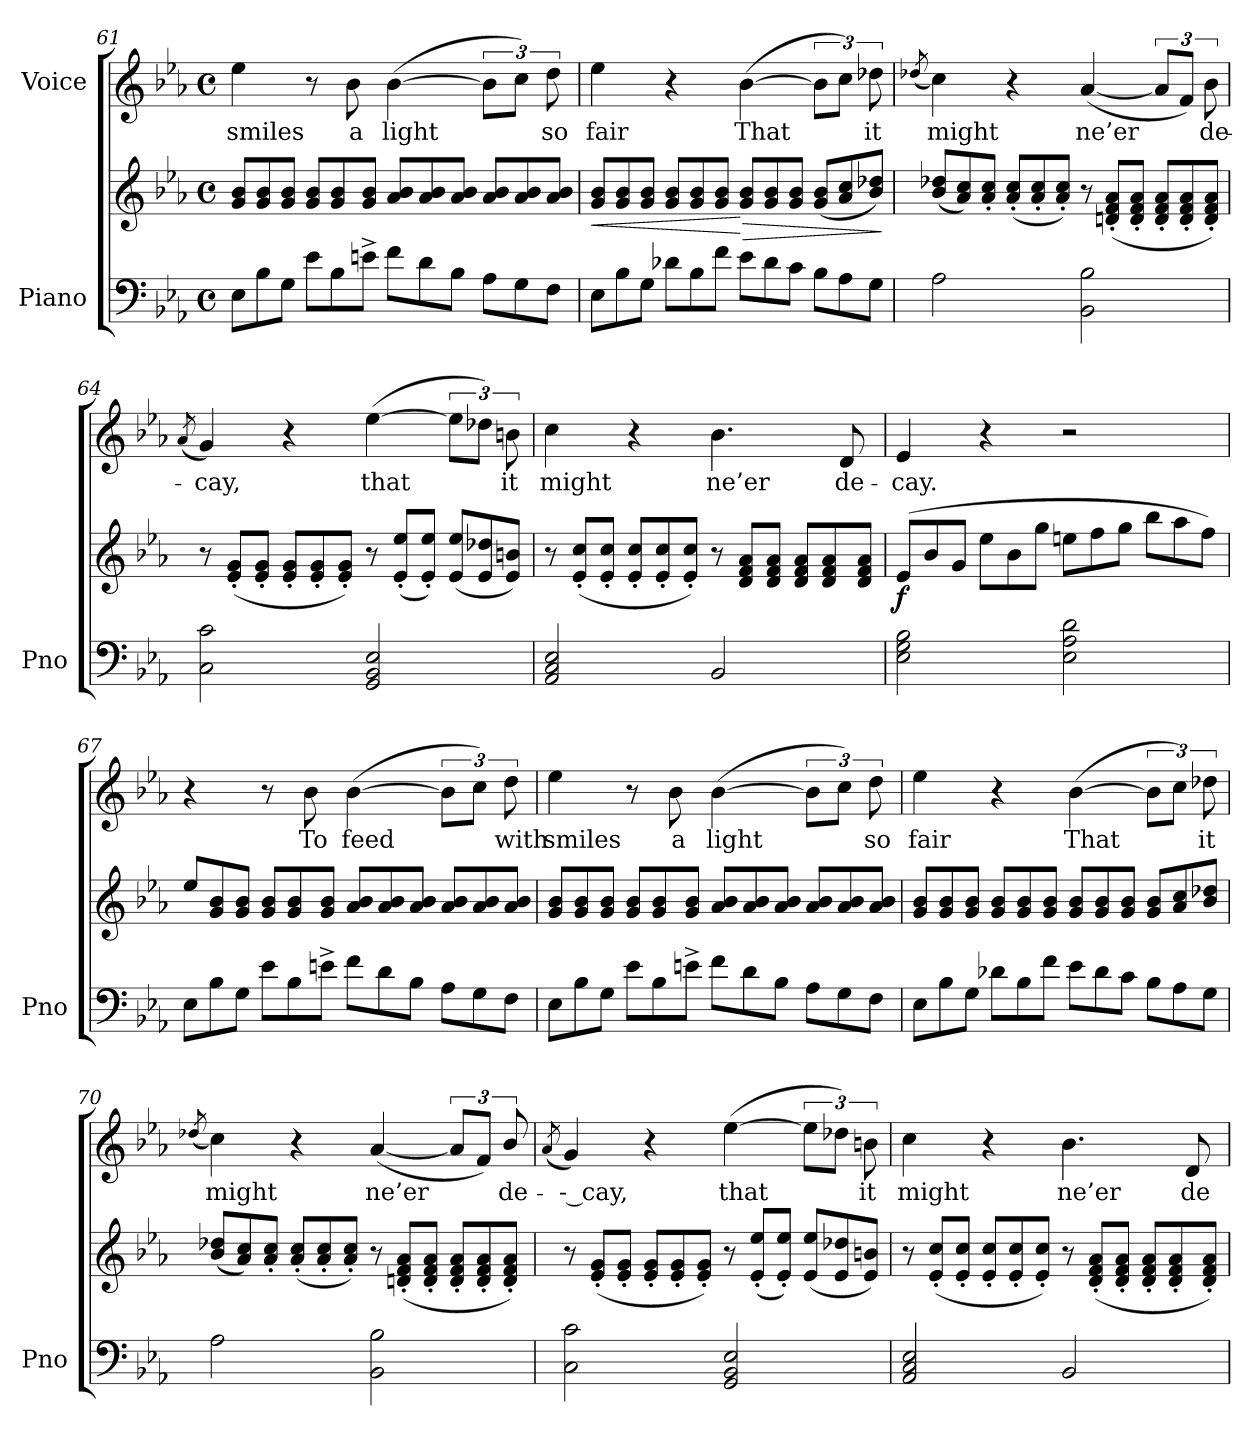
**kern	**kern	**dynam	**kern	**text
*part2	*part2	*part2	*part1	*part1
*staff3	*staff2	*staff2/3	*staff1	*staff1
*I"Piano	*	*	*I"Voice	*
*I'Pno	*	*	*	*
*clefF4	*clefG2	*	*clefG2	*
*k[b-e-a-]	*k[b-e-a-]	*	*k[b-e-a-]	*
*M4/4	*M4/4	*	*M4/4	*
*met(c)	*met(c)	*	*met(c)	*
*Xtuplet	*Xtuplet	*	*	*
=61	=61	=61	=61	=61
12E-\L	12g/ 12b-/L	.	4ee-\	smiles
12B-\	12g/ 12b-/	.	.	.
12G\J	12g/ 12b-/J	.	.	.
12e-\L	12g/ 12b-/L	.	8r	.
12B-\	12g/ 12b-/	.	.	.
.	.	.	8b-\	a
12en^\J	12g/ 12b-/J	.	.	.
12f\L	12a-/ 12b-/L	.	([4b-\	light
12d\	12a-/ 12b-/	.	.	.
12B-\J	12a-/ 12b-/J	.	.	.
12A-\L	12a-/ 12b-/L	.	12b-\L]	.
12G\	12a-/ 12b-/	.	12cc\J)	.
12F\J	12a-/ 12b-/J	.	12dd\	so
=62	=62	=62	=62	=62
!	!	!LO:HP:b	!	!
12E-\L	12g/ 12b-/L	<	4ee-\	fair
12B-\	12g/ 12b-/	.	.	.
12G\J	12g/ 12b-/J	.	.	.
12d-X\L	12g/ 12b-/L	.	4r	.
12B-\	12g/ 12b-/	.	.	.
12f\J	12g/ 12b-/J	.	.	.
!	!	!LO:HP:n=1:b	!	!
12e-\L	12g/ 12b-/L	[ >	([4b-\	That
12d-\	12g/ 12b-/	.	.	.
12c\J	12g/ 12b-/J	.	.	.
12B-\L	(12g/ 12b-/L	.	12b-\L]	.
12A-\	12a-/ 12cc/	.	12cc\J)	.
12G\J	12b-/ 12dd-X/J)	.	12dd-X\	it
.	.	]	.	.
=63	=63	=63	=63	=63
.	.	.	(8qdd-X/	.
2A-\	(12b-/ 12dd-X/L	.	4cc\)	might
.	12a-/ 12cc/)	.	.	.
.	12a-/' 12cc/'J	.	.	.
.	(12a-/' 12cc/'L	.	4r	.
.	12a-/' 12cc/'	.	.	.
.	12a-/' 12cc/'J)	.	.	.
2BB-\ 2B-\	12r	.	([4a-/	ne’er
.	(12dn/' 12f/' 12a-/'L	.	.	.
.	12d/' 12f/' 12a-/'J	.	.	.
.	12d/' 12f/' 12a-/'L	.	12a-/L]	.
.	12d/' 12f/' 12a-/'	.	12f/J)	.
.	12d/' 12f/' 12a-/'J)	.	12b-\	de-
=64	=64	=64	=64	=64
.	.	.	(8qa-/	.
2C\ 2c\	12r	.	4g/)	-cay,
.	(12e-/' 12g/'L	.	.	.
.	12e-/' 12g/'J	.	.	.
.	12e-/' 12g/'L	.	4r	.
.	12e-/' 12g/'	.	.	.
.	12e-/' 12g/'J)	.	.	.
2GG/ 2BB-/ 2E-/	12r	.	([4ee-\	that
.	(12e-/' 12ee-/'L	.	.	.
.	12e-/' 12ee-/'J)	.	.	.
.	(12e-/ 12ee-/L	.	12ee-\L]	.
.	12e-/ 12dd-X/	.	12dd-X\J)	.
.	12e-/ 12bn/J)	.	12bn\	it
=65	=65	=65	=65	=65
2AA-/ 2C/ 2E-/	12r	.	4cc\	might
.	(12e-/' 12cc/'L	.	.	.
.	12e-/' 12cc/'J	.	.	.
.	12e-/' 12cc/'L	.	4r	.
.	12e-/' 12cc/'	.	.	.
.	12e-/' 12cc/'J)	.	.	.
2BB-/	12r	.	4.b-\	ne’er
.	12d/ 12f/ 12a-/L	.	.	.
.	12d/ 12f/ 12a-/J	.	.	.
.	12d/ 12f/ 12a-/L	.	.	.
.	12d/ 12f/ 12a-/	.	.	.
.	.	.	8d/	de-
.	12d/ 12f/ 12a-/J	.	.	.
=66	=66	=66	=66	=66
!	!	!LO:DY:b	!	!
2E-\ 2G\ 2B-\	(12e-/L	f	4e-/	-cay.
.	12b-/	.	.	.
.	12g/J	.	.	.
.	12ee-\L	.	4r	.
.	12b-\	.	.	.
.	12gg\J	.	.	.
2E-\ 2A-\ 2d\	12een\L	.	2r	.
.	12ff\	.	.	.
.	12gg\J	.	.	.
.	12bb-\L	.	.	.
.	12aa-\	.	.	.
.	12ff\J)	.	.	.
=67	=67	=67	=67	=67
12E-\L	12ee-/L	.	4r	.
12B-\	12g/ 12b-/	.	.	.
12G\J	12g/ 12b-/J	.	.	.
12e-\L	12g/ 12b-/L	.	8r	.
12B-\	12g/ 12b-/	.	.	.
.	.	.	8b-\	To
12en^\J	12g/ 12b-/J	.	.	.
12f\L	12a-/ 12b-/L	.	([4b-\	feed
12d\	12a-/ 12b-/	.	.	.
12B-\J	12a-/ 12b-/J	.	.	.
12A-\L	12a-/ 12b-/L	.	12b-\L]	.
12G\	12a-/ 12b-/	.	12cc\J)	.
12F\J	12a-/ 12b-/J	.	12dd\	with
=68	=68	=68	=68	=68
12E-\L	12g/ 12b-/L	.	4ee-\	smiles
12B-\	12g/ 12b-/	.	.	.
12G\J	12g/ 12b-/J	.	.	.
12e-\L	12g/ 12b-/L	.	8r	.
12B-\	12g/ 12b-/	.	.	.
.	.	.	8b-\	a
12en^\J	12g/ 12b-/J	.	.	.
12f\L	12a-/ 12b-/L	.	([4b-\	light
12d\	12a-/ 12b-/	.	.	.
12B-\J	12a-/ 12b-/J	.	.	.
12A-\L	12a-/ 12b-/L	.	12b-\L]	.
12G\	12a-/ 12b-/	.	12cc\J)	.
12F\J	12a-/ 12b-/J	.	12dd\	so
=69	=69	=69	=69	=69
12E-\L	12g/ 12b-/L	.	4ee-\	fair
12B-\	12g/ 12b-/	.	.	.
12G\J	12g/ 12b-/J	.	.	.
12d-X\L	12g/ 12b-/L	.	4r	.
12B-\	12g/ 12b-/	.	.	.
12f\J	12g/ 12b-/J	.	.	.
12e-\L	12g/ 12b-/L	.	([4b-\	That
12d-\	12g/ 12b-/	.	.	.
12c\J	12g/ 12b-/J	.	.	.
12B-\L	12g/ 12b-/L	.	12b-\L]	.
12A-\	12a-/ 12cc/	.	12cc\J)	.
12G\J	12b-/ 12dd-X/J	.	12dd-X\	it
=70	=70	=70	=70	=70
.	.	.	(8qdd-X/	.
2A-\	(12b-/ 12dd-X/L	.	4cc\)	might
.	12a-/ 12cc/)	.	.	.
.	12a-/' 12cc/'J	.	.	.
.	(12a-/' 12cc/'L	.	4r	.
.	12a-/' 12cc/'	.	.	.
.	12a-/' 12cc/'J)	.	.	.
2BB-\ 2B-\	12r	.	([4a-/	ne’er
.	(12dn/' 12f/' 12a-/'L	.	.	.
.	12d/' 12f/' 12a-/'J	.	.	.
.	12d/' 12f/' 12a-/'L	.	12a-/L]	.
.	12d/' 12f/' 12a-/'	.	12f/J)	.
.	12d/' 12f/' 12a-/'J)	.	12b-/	de-
=71	=71	=71	=71	=71
.	.	.	(8qa-/	.
2C\ 2c\	12r	.	4g/)	-- cay,
.	(12e-/' 12g/'L	.	.	.
.	12e-/' 12g/'J	.	.	.
.	12e-/' 12g/'L	.	4r	.
.	12e-/' 12g/'	.	.	.
.	12e-/' 12g/'J)	.	.	.
2GG/ 2BB-/ 2E-/	12r	.	([4ee-\	that
.	(12e-/' 12ee-/'L	.	.	.
.	12e-/' 12ee-/'J)	.	.	.
.	(>12e-/ 12ee-/L	.	12ee-\L]	.
.	12e-/ 12dd-X/	.	12dd-X\J)	.
.	12e-/ 12bn/J)	.	12bn\	it
=72	=72	=72	=72	=72
2AA-/ 2C/ 2E-/	12r	.	4cc\	might
.	(12e-/' 12cc/'L	.	.	.
.	12e-/' 12cc/'J	.	.	.
.	12e-/' 12cc/'L	.	4r	.
.	12e-/' 12cc/'	.	.	.
.	12e-/' 12cc/'J)	.	.	.
2BB-/	12r	.	4.b-\	ne’er
.	(12d/' 12f/' 12a-/'L	.	.	.
.	12d/' 12f/' 12a-/'J	.	.	.
.	12d/' 12f/' 12a-/'L	.	.	.
.	12d/' 12f/' 12a-/'	.	.	.
.	.	.	8d/	de-
.	12d/' 12f/' 12a-/'J)	.	.	.
=	=	=	=	=
*-	*-	*-	*-	*-
